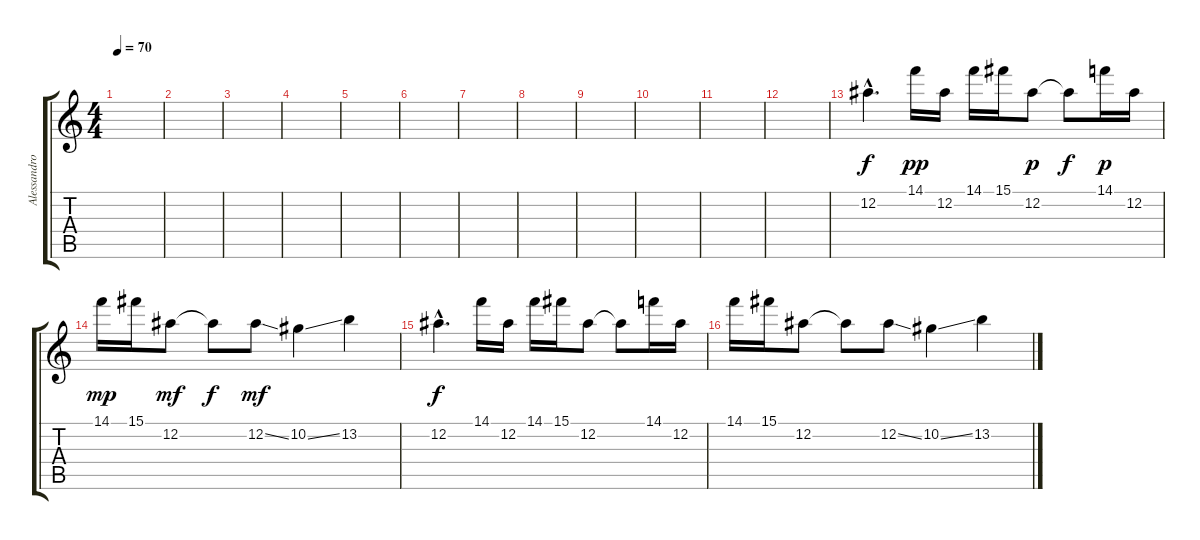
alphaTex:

\track ("Alessandro Pace 2" "Alessandro") {instrument distortionguitar}
\staff {score tabs}
\tuning (Eb4 Bb3 Gb3 Db3 Ab2 Eb2) {hide}
\ts (4 4)
\tempo 70
\clef g2
\ks c
|
|
|
|
|
|
|
|
|
|
|
|
12.2{hac}.4{d} 14.1.16{dy pp} 12.2.16 14.1.16 15.1.16 12.2.8{dy p} 12.2{t}.8{dy f} 14.1.16{dy p} 12.2.16 |
14.1.16{dy mp} 15.1.16 12.2.8{dy mf} 12.2{t}.8{dy f} 12.2{ss}.8{dy mf} 10.2{ss}.4 13.2.4 |
12.2{hac}.4{d dy f} 14.1.16 12.2.16 14.1.16 15.1.16 12.2.8 12.2{t}.8 14.1.16 12.2.16 |
14.1.16 15.1.16 12.2.8 12.2{t}.8 12.2{ss}.8 10.2{ss}.4 13.2.4
